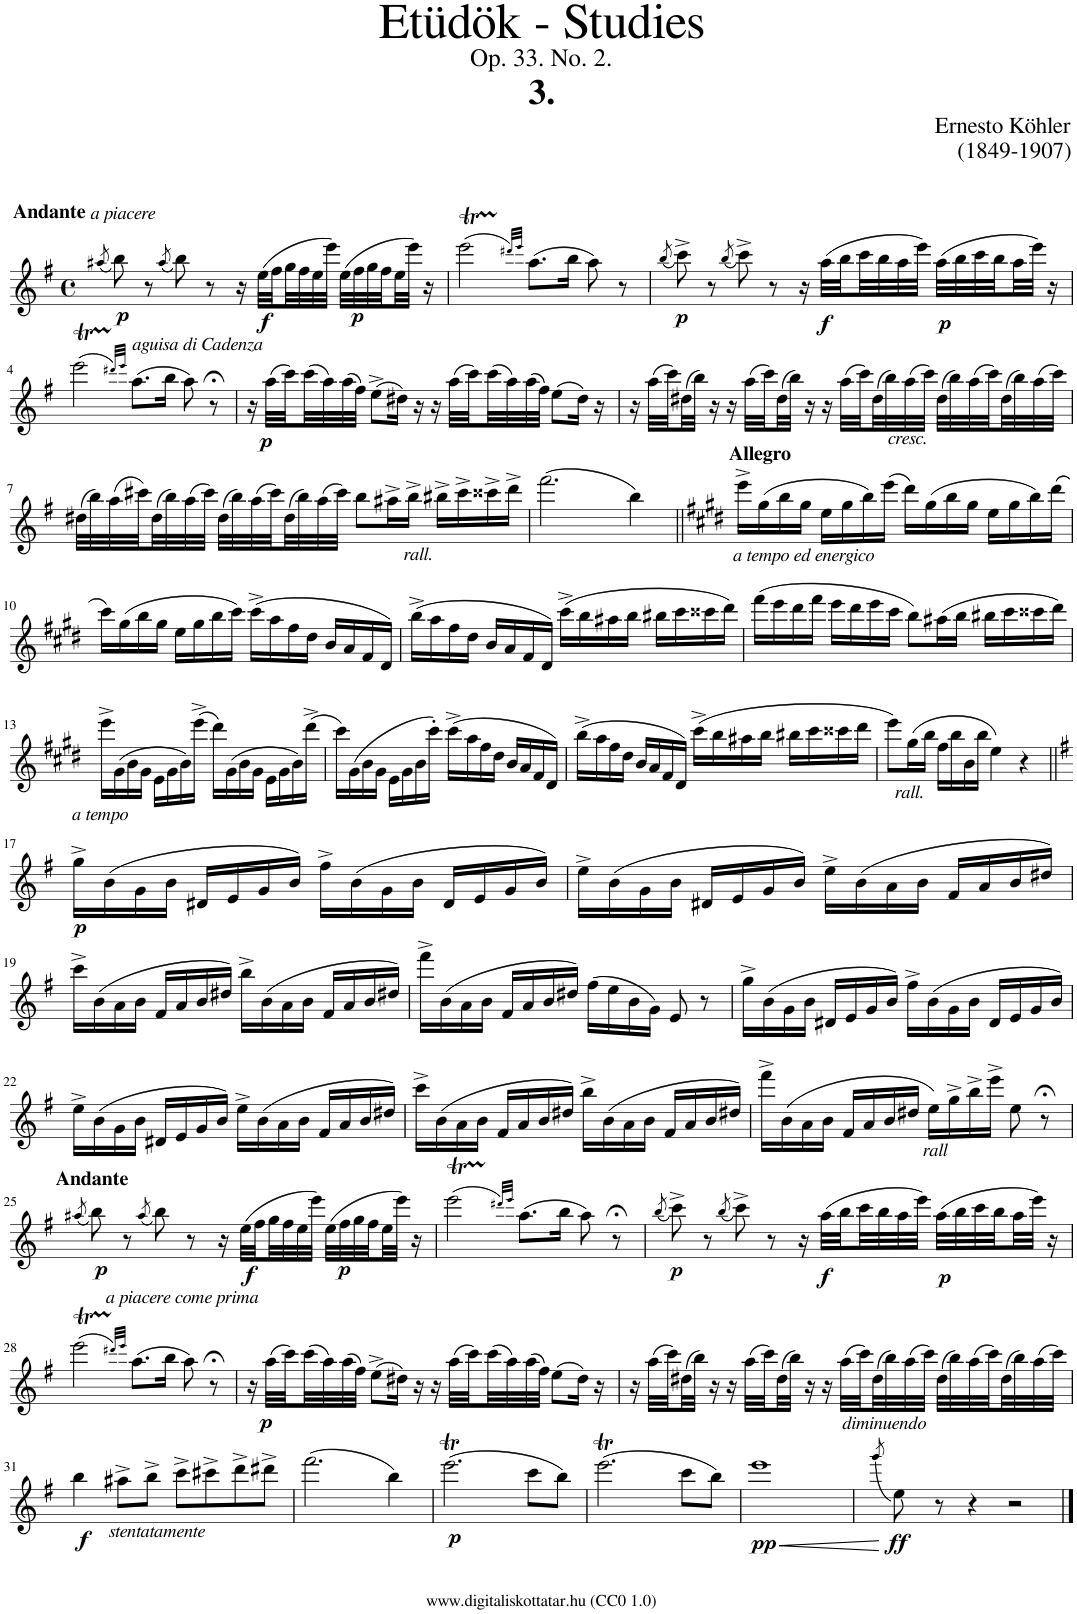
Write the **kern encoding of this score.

**kern	**dynam
*part1	*part1
*staff1	*staff1
*I"Fuvola	*
*I'Fuv.	*
*clefG2	*
*k[f#]	*
*M4/4	*
*met(c)	*
=1	=1
(8qaa#X/	.
!LO:TX:a:B:t=Andante	!
!LO:TX:a:i:t=a piacere	!
!	!LO:DY:b
8bb\)	p
!LO:TX:b:i:t=aguisa di Cadenza	!
8r	.
(8qaa#/	.
8bb\)	.
8r	.
16r	.
!	!LO:DY:b
(32ee\LLL	f
32ff#\JJ	.
32gg\LL	.
32ff#\	.
32ee\	.
32eee\JJJ)	.
!	!LO:DY:b
(32ee\LLL	p
32ff#\	.
32gg\	.
32ff#\	.
32ee\	.
32eee\JJJ)	.
16r	.
=2	=2
(2eeeT\	.
32qddd#X/LLL)	.
32qeee/JJJ	.
(8.aa\L	.
16bb\Jk	.
8aa\)	.
8r	.
=3	=3
(8qbb/	.
!	!LO:DY:b
8ccc^\)	p
8r	.
(8qbb/	.
8ccc^\)	.
8r	.
16r	.
!	!LO:DY:b
(32aa\LLL	f
32bb\JJ	.
32ccc\LL	.
32bb\	.
32aa\	.
32eee\JJJ)	.
!	!LO:DY:b
(32aa\LLL	p
32bb\	.
32ccc\	.
32bb\	.
32aa\	.
32eee\JJJ)	.
16r	.
!!LO:LB:g=z
=4	=4
(2eeeT\	.
32qddd#X/LLL)	.
32qeee/JJJ	.
(8.aa\L	.
16bb\Jk	.
8aa\)	.
8r;<	.
=5	=5
16r	.
!	!LO:DY:b
(32aa\LLL	p
32ccc\)	.
(32ccc\	.
32aa\)	.
(32aa\	.
32ff#\JJJ)	.
(8ee^\L	.
16dd#X\Jk)	.
16r	.
16r	.
(32aa\LLL	.
32ccc\)	.
(32ccc\	.
32aa\)	.
(32aa\	.
32ff#\JJJ)	.
(8ee\L	.
16dd#\Jk)	.
16r	.
=6	=6
16r	.
(32aa\LLL	.
32ccc\)	.
(32dd#X\	.
32bb\JJJ)	.
16r	.
16r	.
(32aa\LLL	.
32ccc\)	.
(32dd#\	.
32bb\JJJ)	.
16r	.
16r	.
(32aa\LLL	.
32ccc\)	.
(32dd#\	.
32bb\)	.
!LO:TX:b:i:t=cresc.	!
(32aa\	.
32ccc\JJJ)	.
(32dd#\LLL	.
32bb\)	.
(32aa\	.
32ccc\)	.
(32dd#\	.
32bb\)	.
(32aa\	.
32ccc\JJJ)	.
!!LO:LB:g=z
=7	=7
(32dd#X\LLL	.
32bb\)	.
(32aa\	.
32ccc#X\)	.
(32dd#\	.
32bb\)	.
(32aa\	.
32ccc#\JJJ)	.
(32dd#\LLL	.
32bb\)	.
(32aa\	.
32ccc#\)	.
(32dd#\	.
32bb\)	.
(32aa\	.
32ccc#\JJJ)	.
8bb\L	.
16aa#X^\L	.
!LO:TX:b:i:t=rall.	!
16bb^\JJ	.
16bb#X^\LL	.
16ccc#^\	.
16ccc##X^\	.
16ddd^\JJ	.
=8	=8
(2.fff#\	.
4bb\)	.
=9||	=9||
*k[f#c#g#d#]	*
!LO:TX:a:B:t=Allegro	!
!LO:TX:b:i:t=a tempo ed energico	!
16eee^\LL	.
(16gg#\	.
16bb\	.
16gg#\JJ	.
16ee\LL	.
16gg#\	.
16bb\)	.
(16eee\JJ	.
16ddd#\LL)	.
(16gg#\	.
16bb\	.
16gg#\JJ	.
16ee\LL	.
16gg#\	.
16bb\)	.
(16ddd#\JJ	.
!!LO:LB:g=z
=10	=10
16ccc#\LL)	.
(16gg#\	.
16bb\	.
16gg#\JJ	.
16ee\LL	.
16gg#\	.
16bb\	.
16ccc#\JJ)	.
(16ccc#^\LL	.
16aa\	.
16ff#\	.
16dd#\JJ	.
16b/LL	.
16a/	.
16f#/	.
16d#/JJ)	.
=11	=11
(16bb^\LL	.
16aa\	.
16ff#\	.
16dd#\JJ	.
16b/LL	.
16a/	.
16f#/	.
16d#/JJ)	.
(16ccc#^\LL	.
16bb\	.
16aa#X\	.
16bb\JJ	.
16bb#X\LL	.
16ccc#\	.
16ccc##X\	.
16ddd#\JJ)	.
=12	=12
(16fff#\LL	.
16eee\	.
16ddd#\	.
16fff#\JJ	.
16eee\LL	.
16ddd#\	.
16eee\	.
16ccc#\JJ	.
8bb\L)	.
(16aa#X\L	.
16bb\JJ	.
16bb#X\LL	.
16ccc#\	.
16ccc##X\	.
16ddd#\JJ)	.
!!LO:LB:g=z
=13	=13
16eee^\LL	.
(16g#\	.
16b\	.
16g#\JJ	.
16e\LL	.
16g#\	.
16b\)	.
(16eee^\JJ	.
16ddd#\LL)	.
(16g#\	.
16b\	.
16g#\JJ	.
16e\LL	.
16g#\	.
16b\)	.
(16ddd#^\JJ	.
=14	=14
16ccc#\LL)	.
(16g#\	.
16b\	.
16g#\JJ	.
16e\LL	.
16g#\	.
16b\	.
16ccc#'\JJ)	.
(16ccc#^\LL	.
16aa\	.
16ff#\	.
16dd#\JJ	.
16b/LL	.
16a/	.
16f#/	.
16d#/JJ)	.
=15	=15
(16bb^\LL	.
16aa\	.
16ff#\	.
16dd#\JJ	.
16b/LL	.
16a/	.
16f#/	.
16d#/JJ)	.
(16ccc#^\LL	.
16bb\	.
16aa#X\	.
16bb\JJ	.
16bb#X\LL	.
16ccc#\	.
16ccc##X\	.
16ddd#\JJ	.
=16	=16
8eee\L)	.
!LO:TX:b:i:t=rall.	!
(16gg#\L	.
16bb\JJ	.
16ff#\LL	.
16bb\	.
16b\	.
16bb\JJ	.
4ee\)	.
4r	.
!!LO:LB:g=z
=17||	=17||
*k[f#]	*
!LO:TX:a:i:t=a tempo	!
!	!LO:DY:b
16gg^\LL	p
(16b\	.
16g\	.
16b\JJ	.
16d#X/LL	.
16e/	.
16g/	.
16b/JJ)	.
16ff#^\LL	.
(16b\	.
16g\	.
16b\JJ	.
16d#/LL	.
16e/	.
16g/	.
16b/JJ)	.
=18	=18
16ee^\LL	.
(16b\	.
16g\	.
16b\JJ	.
16d#X/LL	.
16e/	.
16g/	.
16b/JJ)	.
16ee^\LL	.
(16b\	.
16a\	.
16b\JJ	.
16f#/LL	.
16a/	.
16b/	.
16dd#X/JJ)	.
!!LO:LB:g=z
=19	=19
16ccc^\LL	.
(16b\	.
16a\	.
16b\JJ	.
16f#/LL	.
16a/	.
16b/	.
16dd#X/JJ)	.
16bb^\LL	.
(16b\	.
16a\	.
16b\JJ	.
16f#/LL	.
16a/	.
16b/	.
16dd#X/JJ)	.
=20	=20
16fff#^\LL	.
(16b\	.
16a\	.
16b\JJ	.
16f#/LL	.
16a/	.
16b/	.
16dd#X/JJ)	.
(16ff#\LL	.
16ee\	.
16b\	.
16g\JJ)	.
8e/	.
8r	.
=21	=21
16gg^\LL	.
(16b\	.
16g\	.
16b\JJ	.
16d#X/LL	.
16e/	.
16g/	.
16b/JJ)	.
16ff#^\LL	.
(16b\	.
16g\	.
16b\JJ	.
16d#/LL	.
16e/	.
16g/	.
16b/JJ)	.
!!LO:LB:g=z
=22	=22
16ee^\LL	.
(16b\	.
16g\	.
16b\JJ	.
16d#X/LL	.
16e/	.
16g/	.
16b/JJ)	.
16ee^\LL	.
(16b\	.
16a\	.
16b\JJ	.
16f#/LL	.
16a/	.
16b/	.
16dd#X/JJ)	.
=23	=23
16ccc^\LL	.
(16b\	.
16a\	.
16b\JJ	.
16f#/LL	.
16a/	.
16b/	.
16dd#X/JJ)	.
16bb^\LL	.
(16b\	.
16a\	.
16b\JJ	.
16f#/LL	.
16a/	.
16b/	.
16dd#X/JJ)	.
=24	=24
16fff#^\LL	.
(16b\	.
16a\	.
16b\JJ	.
16f#/LL	.
16a/	.
16b/	.
16dd#X/JJ	.
!LO:TX:b:i:t=rall	!
16ee\LL)	.
16gg^\	.
16bb^\	.
16eee^\JJ	.
8ee\	.
8r;<	.
!!LO:LB:g=z
=25	=25
(8qaa#X/	.
!LO:TX:a:B:t=Andante	!
!	!LO:DY:b
8bb\)	p
!LO:TX:b:i:t=a piacere come prima	!
8r	.
(8qaa#/	.
8bb\)	.
8r	.
16r	.
!	!LO:DY:b
(32ee\LLL	f
32ff#\JJ	.
32gg\LL	.
32ff#\	.
32ee\	.
32eee\JJJ)	.
(32ee\LLL	.
!	!LO:DY:b
32ff#\	p
32gg\	.
32ff#\	.
32ee\	.
32eee\JJJ)	.
16r	.
=26	=26
(2eeeT\	.
32qddd#X/LLL)	.
32qeee/JJJ	.
(8.aa\L	.
16bb\Jk	.
8aa\)	.
8r;<	.
=27	=27
(8qbb/	.
!	!LO:DY:b
8ccc^\)	p
8r	.
(8qbb/	.
8ccc^\)	.
8r	.
16r	.
!	!LO:DY:b
(32aa\LLL	f
32bb\JJ	.
32ccc\LL	.
32bb\	.
32aa\	.
32eee\JJJ)	.
!	!LO:DY:b
(32aa\LLL	p
32bb\	.
32ccc\	.
32bb\	.
32aa\	.
32eee\JJJ)	.
16r	.
!!LO:LB:g=z
=28	=28
(2eeeT\	.
32qddd#X/LLL)	.
32qeee/JJJ	.
(8.aa\L	.
16bb\Jk	.
8aa\)	.
8r;<	.
=29	=29
16r	.
!	!LO:DY:b
(32aa\LLL	p
32ccc\)	.
(32ccc\	.
32aa\)	.
(32aa\	.
32ff#\JJJ)	.
(8ee^\L	.
16dd#X\Jk)	.
16r	.
16r	.
(32aa\LLL	.
32ccc\)	.
(32ccc\	.
32aa\)	.
(32aa\	.
32ff#\JJJ)	.
(8ee\L	.
16dd#\Jk)	.
16r	.
=30	=30
16r	.
(32aa\LLL	.
32ccc\)	.
(32dd#X\	.
32bb\JJJ)	.
16r	.
16r	.
(32aa\LLL	.
32ccc\)	.
(32dd#\	.
32bb\JJJ)	.
16r	.
16r	.
(32aa\LLL	.
32ccc\)	.
(32dd#\	.
32bb\)	.
!LO:TX:b:i:t=diminuendo	!
(32aa\	.
32ccc\JJJ)	.
(32dd#\LLL	.
32bb\)	.
(32aa\	.
32ccc\)	.
(32dd#\	.
32bb\)	.
(32aa\	.
32ccc\JJJ)	.
!!LO:LB:g=z
=31	=31
!	!LO:DY:b
4bb\	f
!LO:TX:b:i:t=stentatamente	!
8aa#X^\L	.
8bb^\J	.
8ccc^\L	.
8ccc#X^\	.
8ddd^\	.
8ddd#X^\J	.
=32	=32
(2.fff#\	.
4bb\)	.
=33	=33
!	!LO:DY:b
(2.eeeT\	p
8ccc\L	.
8bb\J)	.
=34	=34
(2.eeeT\	.
8ccc\L	.
8bb\J)	.
=35	=35
!	!LO:HP:b
!	!LO:DY:n=1:b
1eee	< pp
.	[
=36	=36
(8qggg/	.
!	!LO:DY:b
8ee\)	ff
8r	.
4r	.
2r	.
==	==
*-	*-
